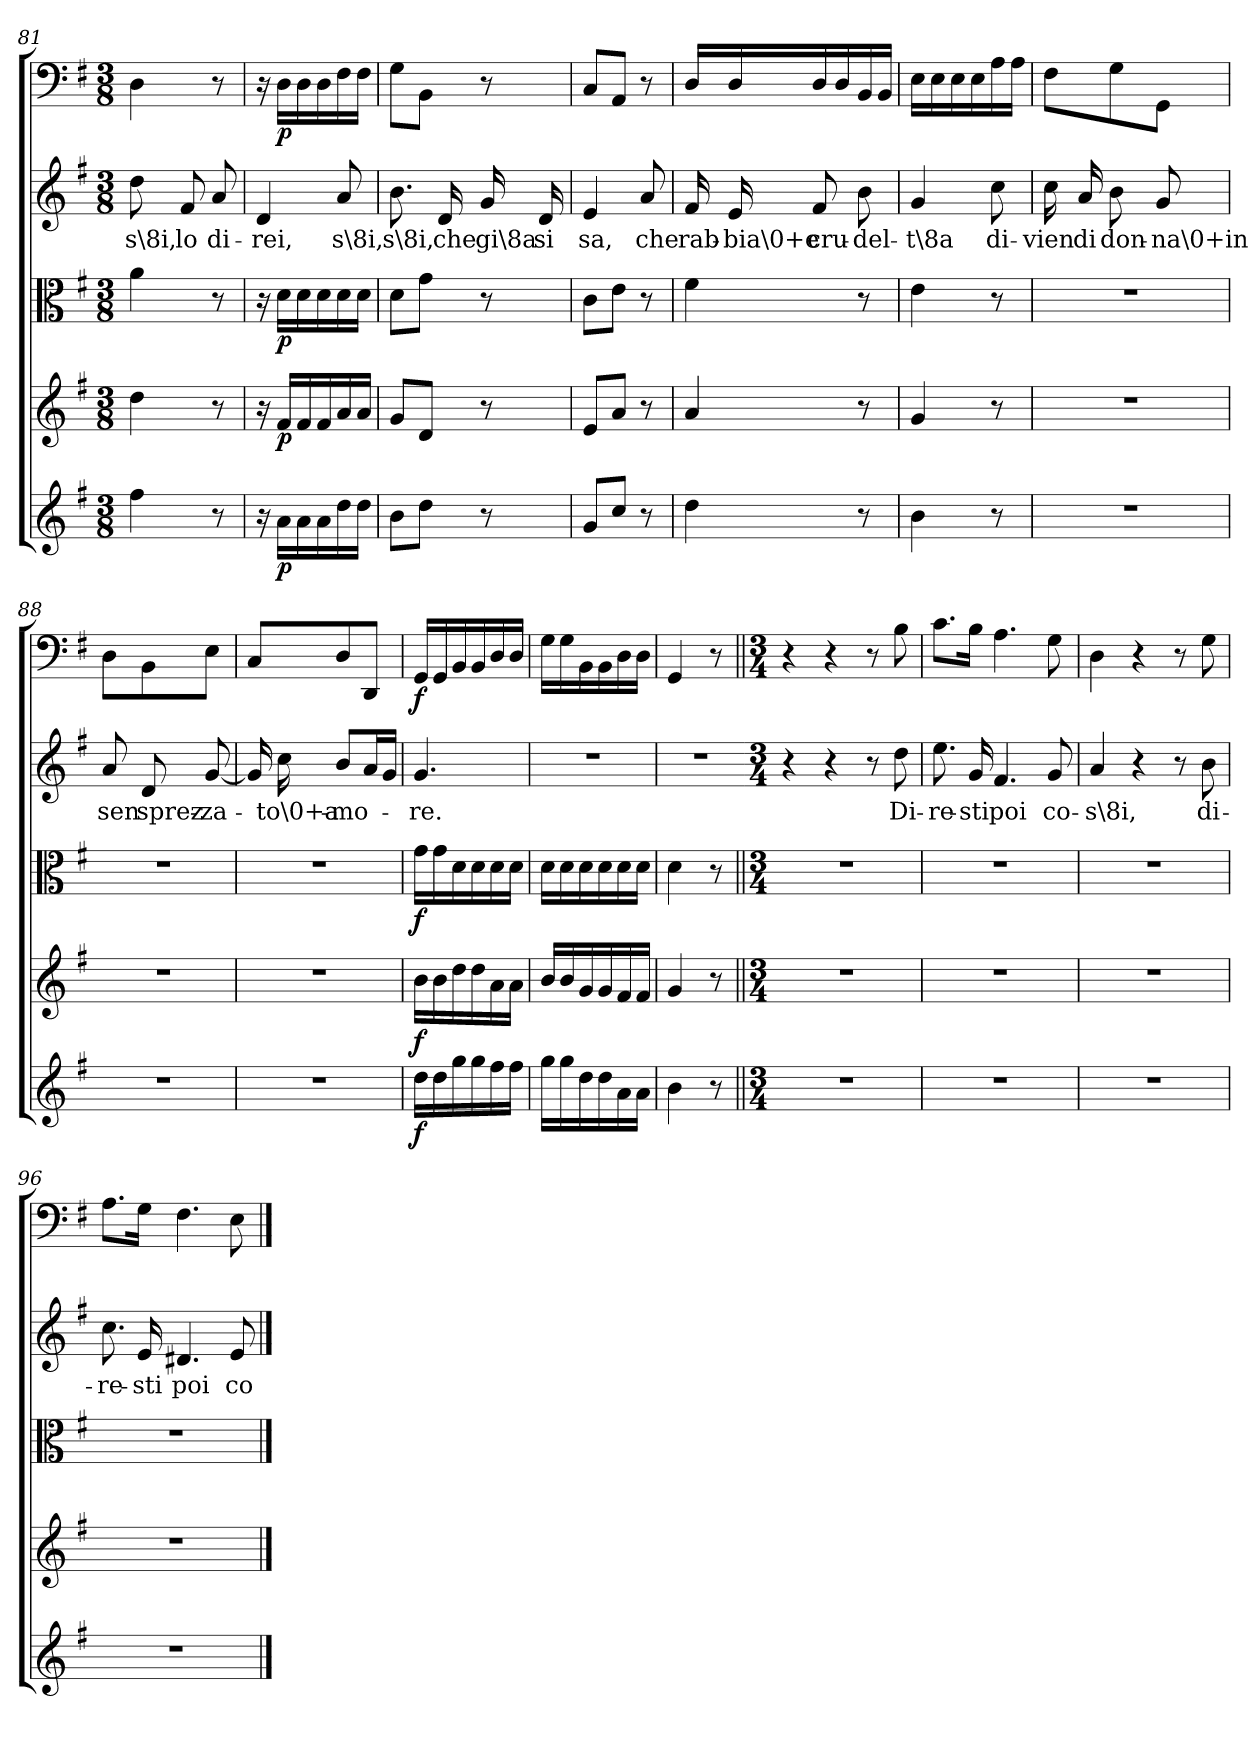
**kern	**dynam	**kern	**dynam	**kern	**dynam	**kern	**text	**kern	**dynam
*part5	*part5	*part4	*part4	*part3	*part3	*part2	*part2	*part1	*part1
*staff5	*staff5	*staff4	*staff4	*staff3	*staff3	*staff2	*staff2	*staff1	*staff1
*clefG2	*	*clefG2	*	*clefC3	*	*clefG2	*	*clefF4	*
*k[f#]	*	*k[f#]	*	*k[f#]	*	*k[f#]	*	*k[f#]	*
*e:	*	*e:	*	*e:	*	*e:	*	*e:	*
*M3/8	*	*M3/8	*	*M3/8	*	*M3/8	*	*M3/8	*
=81	=81	=81	=81	=81	=81	=81	=81	=81	=81
4ff#\	.	4dd\	.	4a\	.	8dd\	s\8i,	4D\	.
.	.	.	.	.	.	8f#/	lo	.	.
8r	.	8r	.	8r	.	8a/	di-	8r	.
=82	=82	=82	=82	=82	=82	=82	=82	=82	=82
16r	.	16r	.	16r	.	4d/	-rei,	16r	.
16a\LL	p	16f#/LL	p	16d\LL	p	.	.	16D\LL	p
16a\	.	16f#/	.	16d\	.	.	.	16D\	.
16a\	.	16f#/	.	16d\	.	.	.	16D\	.
16dd\	.	16a/	.	16d\	.	8a/	s\8i,	16F#\	.
16dd\JJ	.	16a/JJ	.	16d\JJ	.	.	.	16F#\JJ	.
=83	=83	=83	=83	=83	=83	=83	=83	=83	=83
8b\L	.	8g/L	.	8d\L	.	8.b\	s\8i,	8G\L	.
8dd\J	.	8d/J	.	8g\J	.	.	.	8BB\J	.
.	.	.	.	.	.	16d/	che	.	.
8r	.	8r	.	8r	.	16g/	gi\8a	8r	.
.	.	.	.	.	.	16d/	si	.	.
=84	=84	=84	=84	=84	=84	=84	=84	=84	=84
8g/L	.	8e/L	.	8c\L	.	4e/	sa,	8C/L	.
8cc/J	.	8a/J	.	8e\J	.	.	.	8AA/J	.
8r	.	8r	.	8r	.	8a/	che	8r	.
=85	=85	=85	=85	=85	=85	=85	=85	=85	=85
4dd\	.	4a/	.	4f#\	.	16f#/	rab-	16D/LL	.
.	.	.	.	.	.	16e/	-bia\0+e	16D/	.
.	.	.	.	.	.	8f#/	cru-	16D/	.
.	.	.	.	.	.	.	.	16D/	.
8r	.	8r	.	8r	.	8b\	-del-	16BB/	.
.	.	.	.	.	.	.	.	16BB/JJ	.
=86	=86	=86	=86	=86	=86	=86	=86	=86	=86
4b\	.	4g/	.	4e\	.	4g/	-t\8a	16E\LL	.
.	.	.	.	.	.	.	.	16E\	.
.	.	.	.	.	.	.	.	16E\	.
.	.	.	.	.	.	.	.	16E\	.
8r	.	8r	.	8r	.	8cc\	di-	16A\	.
.	.	.	.	.	.	.	.	16A\JJ	.
=87	=87	=87	=87	=87	=87	=87	=87	=87	=87
4.r	.	4.r	.	4.r	.	16cc\	-vien	8F#\L	.
.	.	.	.	.	.	16a/	di	.	.
.	.	.	.	.	.	8b\	don-	8G\	.
.	.	.	.	.	.	8g/	-na\0+in	8GG\J	.
=88	=88	=88	=88	=88	=88	=88	=88	=88	=88
4.r	.	4.r	.	4.r	.	8a/	sen	8D\L	.
.	.	.	.	.	.	8d/	sprez-	8BB\	.
.	.	.	.	.	.	[8g/	-za-	8E\J	.
=89	=89	=89	=89	=89	=89	=89	=89	=89	=89
4.r	.	4.r	.	4.r	.	16g/]	.	8C/L	.
.	.	.	.	.	.	16cc\	-to\0+a-	.	.
.	.	.	.	.	.	8b/L	-mo-	8D/	.
.	.	.	.	.	.	16a/L	.	8DD/J	.
.	.	.	.	.	.	16g/JJ	.	.	.
=90	=90	=90	=90	=90	=90	=90	=90	=90	=90
16dd\LL	f	16b\LL	f	16g\LL	f	4.g/	-re.	16GG/LL	f
16dd\	.	16b\	.	16g\	.	.	.	16GG/	.
16gg\	.	16dd\	.	16d\	.	.	.	16BB/	.
16gg\	.	16dd\	.	16d\	.	.	.	16BB/	.
16ff#\	.	16a\	.	16d\	.	.	.	16D/	.
16ff#\JJ	.	16a\JJ	.	16d\JJ	.	.	.	16D/JJ	.
=91	=91	=91	=91	=91	=91	=91	=91	=91	=91
16gg\LL	.	16b/LL	.	16d\LL	.	4.r	.	16G\LL	.
16gg\	.	16b/	.	16d\	.	.	.	16G\	.
16dd\	.	16g/	.	16d\	.	.	.	16BB\	.
16dd\	.	16g/	.	16d\	.	.	.	16BB\	.
16a\	.	16f#/	.	16d\	.	.	.	16D\	.
16a\JJ	.	16f#/JJ	.	16d\JJ	.	.	.	16D\JJ	.
=92	=92	=92	=92	=92	=92	=92	=92	=92	=92
4b\	.	4g/	.	4d\	.	4.r	.	4GG/	.
8r	.	8r	.	8r	.	.	.	8r	.
=93||	=93||	=93||	=93||	=93||	=93||	=93	=93||	=93||	=93||
*M3/4	*	*M3/4	*	*M3/4	*	*M3/4	*	*M3/4	*
2.r	.	2.r	.	2.r	.	4r	.	4r	.
.	.	.	.	.	.	4r	.	4r	.
.	.	.	.	.	.	8r	.	8r	.
.	.	.	.	.	.	8dd\	Di-	8B\	.
=94	=94	=94	=94	=94	=94	=94	=94	=94	=94
2.r	.	2.r	.	2.r	.	8.ee\	-re-	8.c\L	.
.	.	.	.	.	.	16g/	-sti	16B\Jk	.
.	.	.	.	.	.	4.f#/	poi	4.A\	.
.	.	.	.	.	.	8g/	co-	8G\	.
=95	=95	=95	=95	=95	=95	=95	=95	=95	=95
2.r	.	2.r	.	2.r	.	4a/	-s\8i,	4D\	.
.	.	.	.	.	.	4r	.	4r	.
.	.	.	.	.	.	8r	.	8r	.
.	.	.	.	.	.	8b\	di-	8G\	.
=96	=96	=96	=96	=96	=96	=96	=96	=96	=96
2.r	.	2.r	.	2.r	.	8.cc\	-re-	8.A\L	.
.	.	.	.	.	.	16e/	-sti	16G\Jk	.
.	.	.	.	.	.	4.d#X/	poi	4.F#\	.
.	.	.	.	.	.	8e/	co-	8E\	.
==	==	==	==	==	==	==	==	==	==
*-	*-	*-	*-	*-	*-	*-	*-	*-	*-
